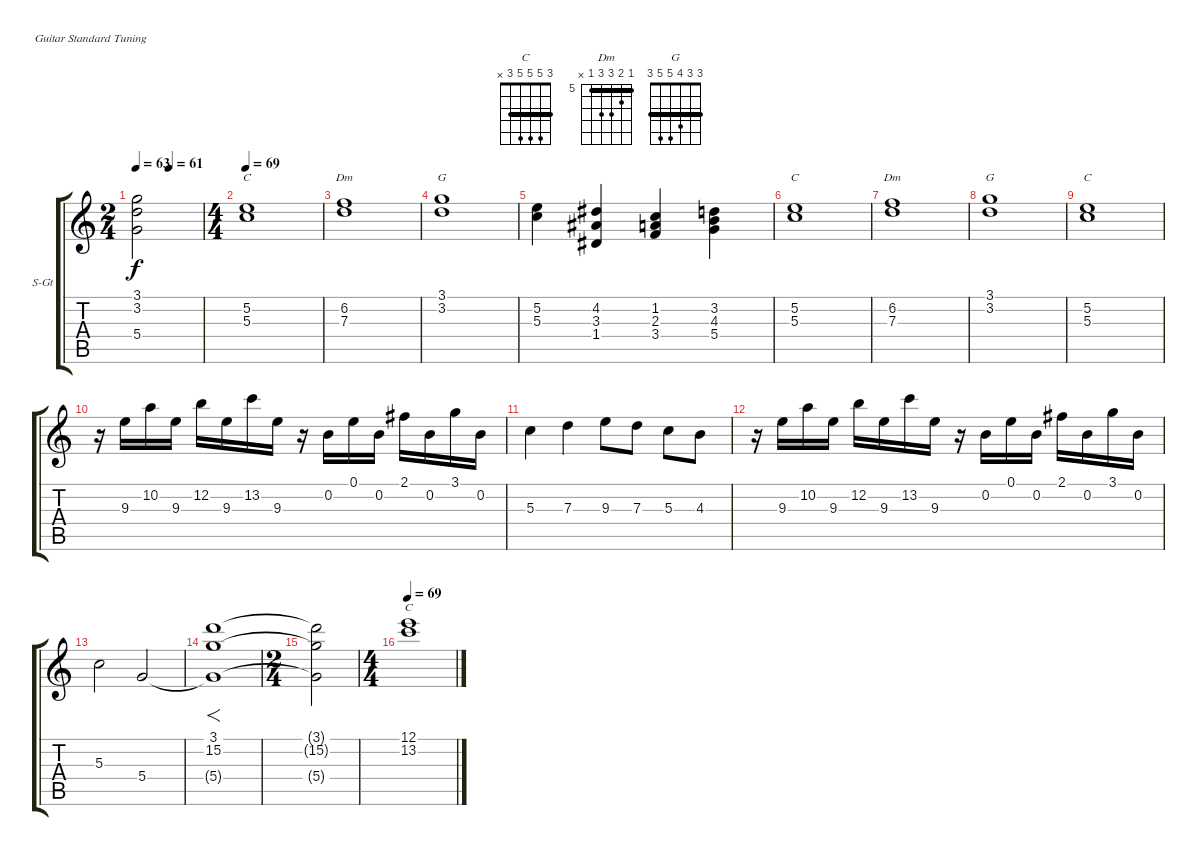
\bracketExtendMode groupsimilarinstruments
\firstSystemTrackNameOrientation horizontal
\otherSystemsTrackNameOrientation horizontal
\track ("ÏÒÀÖ" "S-Gt") {instrument stringensemble1}
\staff {score tabs}
\tuning (E4 B3 G3 D3 A2 E2)
\displaytranspose 12
\chord ("C" 3 5 5 5 3 x) {barre 3}
\chord ("Dm" 5 6 7 7 5 x) {firstfret 5 barre 5}
\chord ("G" 3 3 4 5 5 3) {barre (3 3)}
\ts (2 4)
\tempo 63
\tempo (61 0.5)
\clef g2
\ks c
(3.1{t} 3.2{t} 5.4{t}).2{dy f} |
\ts (4 4)
\tempo 69
(5.2 5.3).1{ch "C"} |
(6.2 7.3).1{ch "Dm"} |
(3.1 3.2).1{ch "G"} |
(5.2 5.3).4 (4.2 3.3 1.4).4 (1.2 2.3 3.4).4 (3.2 4.3 5.4).4 |
(5.2 5.3).1{ch "C"} |
(6.2 7.3).1{ch "Dm"} |
(3.1 3.2).1{ch "G"} |
(5.2 5.3).1{ch "C"} |
r.16 9.3.16 10.2.16 9.3.16 12.2.16 9.3.16 13.2.16 9.3.16 r.16 0.2.16 0.1.16 0.2.16 2.1.16 0.2.16 3.1.16 0.2.16 |
5.3.4 7.3.4 9.3.8 7.3.8 5.3.8 4.3.8 |
r.16 9.3.16 10.2.16 9.3.16 12.2.16 9.3.16 13.2.16 9.3.16 r.16 0.2.16 0.1.16 0.2.16 2.1.16 0.2.16 3.1.16 0.2.16 |
5.3.2 5.4.2 |
(3.1 15.2 5.4{t}).1{f} |
\ts (2 4)
(3.1{t} 15.2{t} 5.4{t}).2 |
\ts (4 4)
\tempo 69
(12.1 13.2).1{ch "C"}
